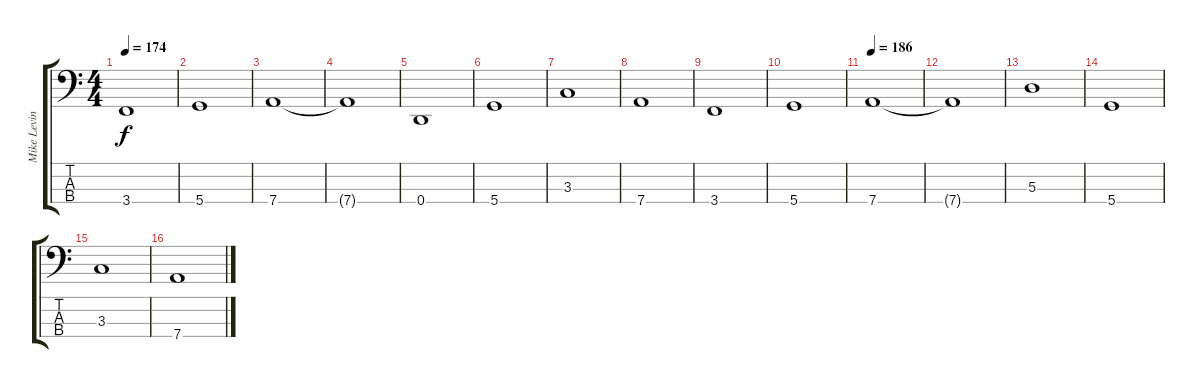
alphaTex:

\track ("Mike Levine" "Mike Levin") {instrument electricbasspick}
\staff {score tabs}
\tuning (G2 D2 A1 D1) {hide}
\ts (4 4)
\tempo 174
\clef f4
\ks c
3.4.1{dy f} |
5.4.1 |
7.4.1 |
7.4{t}.1 |
0.4.1 |
5.4.1 |
3.3.1 |
7.4.1 |
3.4.1 |
5.4.1 |
\tempo 186
7.4.1 |
7.4{t}.1 |
5.3.1 |
5.4.1 |
3.3.1 |
7.4.1
